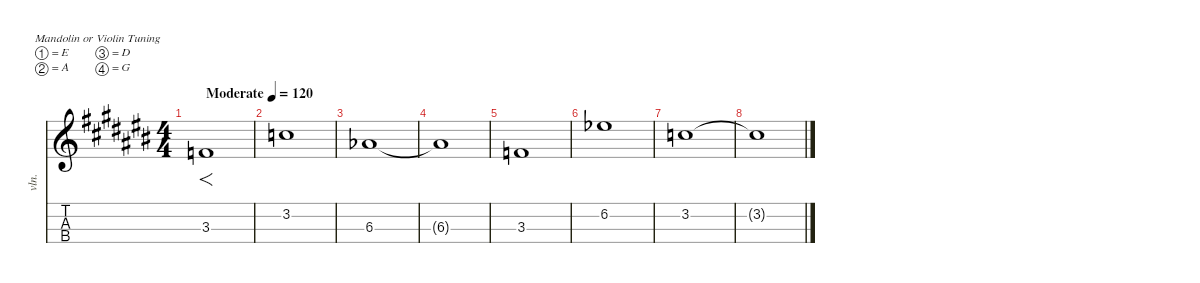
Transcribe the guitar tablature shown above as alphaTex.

\defaultSystemsLayout 4
\hideDynamics
\bracketExtendMode nobrackets
\otherSystemsTrackNameOrientation horizontal
\track ("Violin" "vln.") {instrument violin}
\staff {score tabs}
\tuning (E5 A4 D4 G3)
\ts (4 4)
\beaming (8 2 2 2 2)
\tempo (120 "Moderate")
\clef g2
\ks c#
3.3{acc forcenatural}.1{f dy f instrument violin beam Up} |
3.2{acc forcenatural}.1{beam Down} |
6.3{acc b}.1{beam Up} |
6.3{t acc b}.1{beam Up} |
3.3{acc forcenatural}.1{beam Up} |
6.2{acc b}.1{beam Down} |
3.2{acc forcenatural}.1{beam Down} |
3.2{t acc forcenatural}.1{beam Down}
